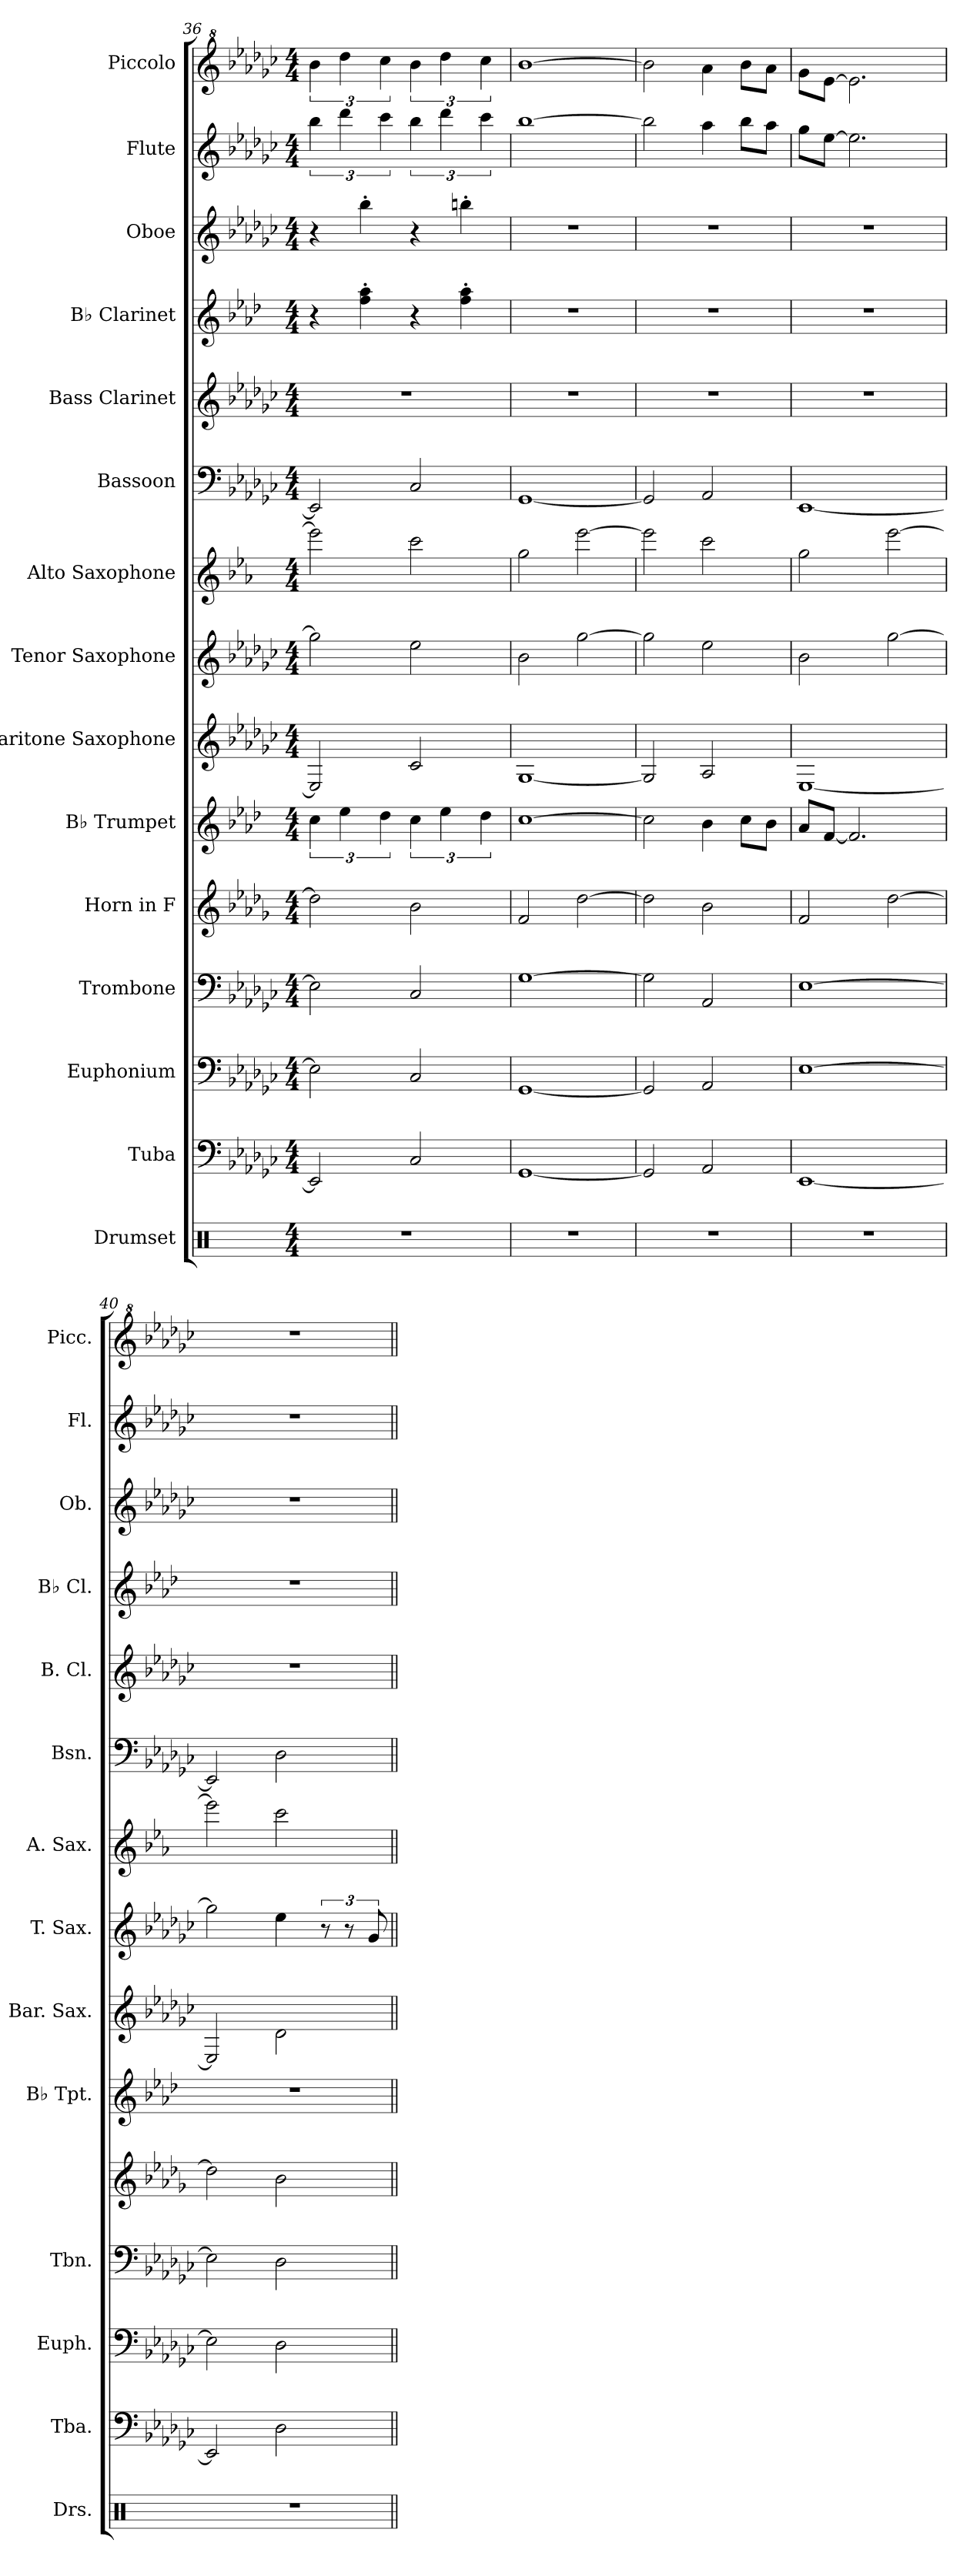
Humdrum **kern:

**kern	**kern	**kern	**kern	**kern	**kern	**kern	**kern	**kern	**kern	**kern	**kern	**kern	**kern	**kern
*part15	*part14	*part13	*part12	*part11	*part10	*part9	*part8	*part7	*part6	*part5	*part4	*part3	*part2	*part1
*staff15	*staff14	*staff13	*staff12	*staff11	*staff10	*staff9	*staff8	*staff7	*staff6	*staff5	*staff4	*staff3	*staff2	*staff1
*I"Drumset	*I"Tuba	*I"Euphonium	*I"Trombone	*I"Horn in F	*I"B♭ Trumpet	*I"Baritone Saxophone	*I"Tenor Saxophone	*I"Alto Saxophone	*I"Bassoon	*I"Bass Clarinet	*I"B♭ Clarinet	*I"Oboe	*I"Flute	*I"Piccolo
*I'Drs.	*I'Tba.	*I'Euph.	*I'Tbn.	*	*I'B♭ Tpt.	*I'Bar. Sax.	*I'T. Sax.	*I'A. Sax.	*I'Bsn.	*I'B. Cl.	*I'B♭ Cl.	*I'Ob.	*I'Fl.	*I'Picc.
*clefX	*clefF4	*clefF4	*clefF4	*clefG2	*clefG2	*clefG2	*clefG2	*clefG2	*clefF4	*clefG2	*clefG2	*clefG2	*clefG2	*clefG^2
*	*	*	*	*ITrd4c7	*ITrd1c2	*ITrd12c21	*ITrd8c14	*ITrd5c9	*	*ITrd8c14	*ITrd1c2	*	*	*ITrd-7c-12
*k[]	*k[b-e-a-d-g-c-]	*k[b-e-a-d-g-c-]	*k[b-e-a-d-g-c-]	*k[b-e-a-d-g-c-]	*k[b-e-a-d-g-c-]	*k[b-e-a-d-g-c-]	*k[b-e-a-d-g-c-]	*k[b-e-a-d-g-c-]	*k[b-e-a-d-g-c-]	*k[b-e-a-d-g-c-]	*k[b-e-a-d-g-c-]	*k[b-e-a-d-g-c-]	*k[b-e-a-d-g-c-]	*k[b-e-a-d-g-c-]
*M4/4	*M4/4	*M4/4	*M4/4	*M4/4	*M4/4	*M4/4	*M4/4	*M4/4	*M4/4	*M4/4	*M4/4	*M4/4	*M4/4	*M4/4
=36	=36	=36	=36	=36	=36	=36	=36	=36	=36	=36	=36	=36	=36	=36
1r	2EE-/]	2E-\]	2E-\]	2g-\]	6b-\	2EE-/]	2g-\]	2gg-\]	2EE-/]	1r	4r	4r	6bb-\	6bbb-\
.	.	.	.	.	6dd-\	.	.	.	.	.	.	.	6ddd-\	6dddd-\
.	.	.	.	.	.	.	.	.	.	.	4ee-\' 4gg-\'	4bb-'\	.	.
.	.	.	.	.	6cc-\	.	.	.	.	.	.	.	6ccc-\	6cccc-\
.	2C-/	2C-/	2C-/	2e-\	6b-\	2C-/	2e-\	2ee-\	2C-/	.	4r	4r	6bb-\	6bbb-\
.	.	.	.	.	6dd-\	.	.	.	.	.	.	.	6ddd-\	6dddd-\
.	.	.	.	.	.	.	.	.	.	.	4ee-\' 4gg-\'	4bbn'\	.	.
.	.	.	.	.	6cc-\	.	.	.	.	.	.	.	6ccc-\	6cccc-\
=37	=37	=37	=37	=37	=37	=37	=37	=37	=37	=37	=37	=37	=37	=37
1r	[1GG-	[1GG-	[1G-	2B-/	[1b-	[1GG-	2B-\	2b-\	[1GG-	1r	1r	1r	[1bb-	[1bbb-
.	.	.	.	[2g-\	.	.	[2g-\	[2gg-\	.	.	.	.	.	.
!!LO:PB:g=z
=38	=38	=38	=38	=38	=38	=38	=38	=38	=38	=38	=38	=38	=38	=38
1r	2GG-/]	2GG-/]	2G-\]	2g-\]	2b-\]	2GG-/]	2g-\]	2gg-\]	2GG-/]	1r	1r	1r	2bb-\]	2bbb-\]
.	2AA-/	2AA-/	2AA-/	2e-\	4a-\	2AA-/	2e-\	2ee-\	2AA-/	.	.	.	4aa-\	4aaa-\
.	.	.	.	.	8b-\L	.	.	.	.	.	.	.	8bb-\L	8bbb-\L
.	.	.	.	.	8a-\J	.	.	.	.	.	.	.	8aa-\J	8aaa-\J
=39	=39	=39	=39	=39	=39	=39	=39	=39	=39	=39	=39	=39	=39	=39
1r	[1EE-	[1E-	[1E-	2B-/	8g-/L	[1EE-	2B-\	2b-\	[1EE-	1r	1r	1r	8gg-\L	8ggg-\L
.	.	.	.	.	[8e-/J	.	.	.	.	.	.	.	[8ee-\J	[8eee-\J
.	.	.	.	.	2.e-/]	.	.	.	.	.	.	.	2.ee-\]	2.eee-\]
.	.	.	.	[2g-\	.	.	[2g-\	[2gg-\	.	.	.	.	.	.
=40	=40	=40	=40	=40	=40	=40	=40	=40	=40	=40	=40	=40	=40	=40
1r	2EE-/]	2E-\]	2E-\]	2g-\]	1r	2EE-/]	2g-\]	2gg-\]	2EE-/]	1r	1r	1r	1r	1r
.	2D-\	2D-\	2D-\	2e-\	.	2D-\	4e-\	2ee-\	2D-\	.	.	.	.	.
.	.	.	.	.	.	.	12r	.	.	.	.	.	.	.
.	.	.	.	.	.	.	12r	.	.	.	.	.	.	.
.	.	.	.	.	.	.	12G-/	.	.	.	.	.	.	.
=||	=||	=||	=||	=||	=||	=||	=||	=||	=||	=||	=||	=||	=||	=||
*-	*-	*-	*-	*-	*-	*-	*-	*-	*-	*-	*-	*-	*-	*-
